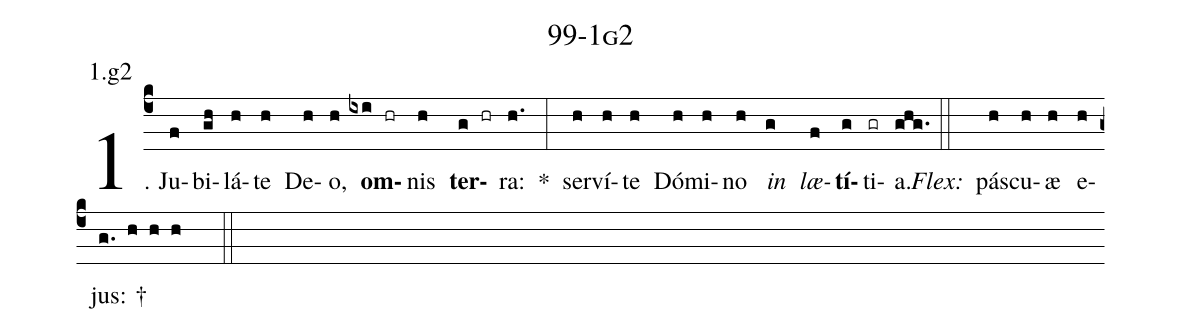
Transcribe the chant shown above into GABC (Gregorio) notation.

name: 99-1g2;
annotation: 1.g2;
%%
(c4)1. Ju(f)bi(gh)lá(h)te(h) De(h)o,(h) <b>om</b>(ixi hr)nis(h) <b>ter</b>(g hr)ra:(h.) *(:) ser(h)ví(h)te(h) Dó(h)mi(h)no(h) <i>in</i>(g) <i>læ</i>(f)<b>tí</b>(g)ti(gr)a.(ghg.) (::)
<i>Flex:</i>()  pás(h)cu(h)æ(h) e(h)jus: †(g. h h h  ::)
